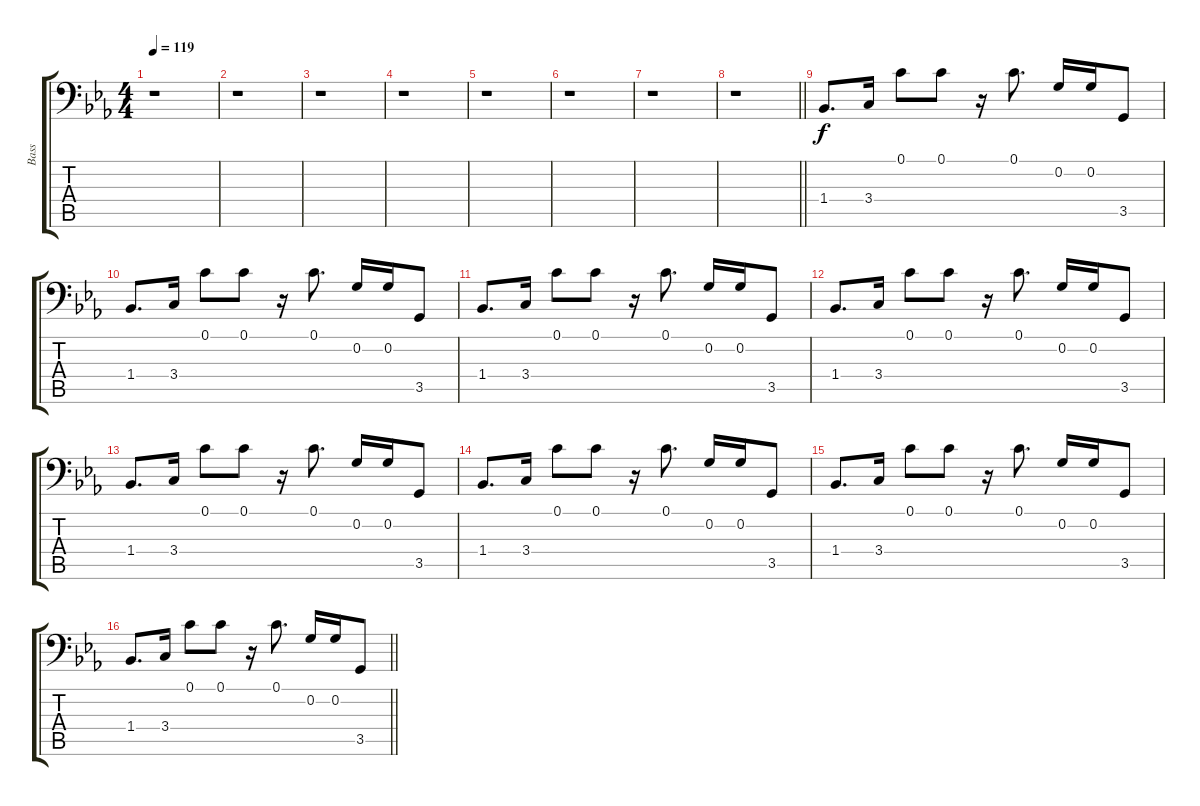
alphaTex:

\track ("Bass" "Bass") {instrument acousticbass}
\staff {score tabs}
\tuning (C3 G2 D2 A1 E1 B0) {hide}
\ts (4 4)
\tempo 119
\clef f4
\ks eb
r.1{dy f instrument acousticbass} |
r.1 |
r.1 |
r.1 |
r.1 |
r.1 |
r.1 |
\barLineRight lightlight
r.1 |
1.4.8{d} 3.4.16 0.1.8 0.1.8 r.16 0.1.8{d} 0.2.16 0.2.16 3.5.8 |
1.4.8{d} 3.4.16 0.1.8 0.1.8 r.16 0.1.8{d} 0.2.16 0.2.16 3.5.8 |
1.4.8{d} 3.4.16 0.1.8 0.1.8 r.16 0.1.8{d} 0.2.16 0.2.16 3.5.8 |
1.4.8{d} 3.4.16 0.1.8 0.1.8 r.16 0.1.8{d} 0.2.16 0.2.16 3.5.8 |
1.4.8{d} 3.4.16 0.1.8 0.1.8 r.16 0.1.8{d} 0.2.16 0.2.16 3.5.8 |
1.4.8{d} 3.4.16 0.1.8 0.1.8 r.16 0.1.8{d} 0.2.16 0.2.16 3.5.8 |
1.4.8{d} 3.4.16 0.1.8 0.1.8 r.16 0.1.8{d} 0.2.16 0.2.16 3.5.8 |
\barLineRight lightlight
1.4.8{d} 3.4.16 0.1.8 0.1.8 r.16 0.1.8{d} 0.2.16 0.2.16 3.5.8
